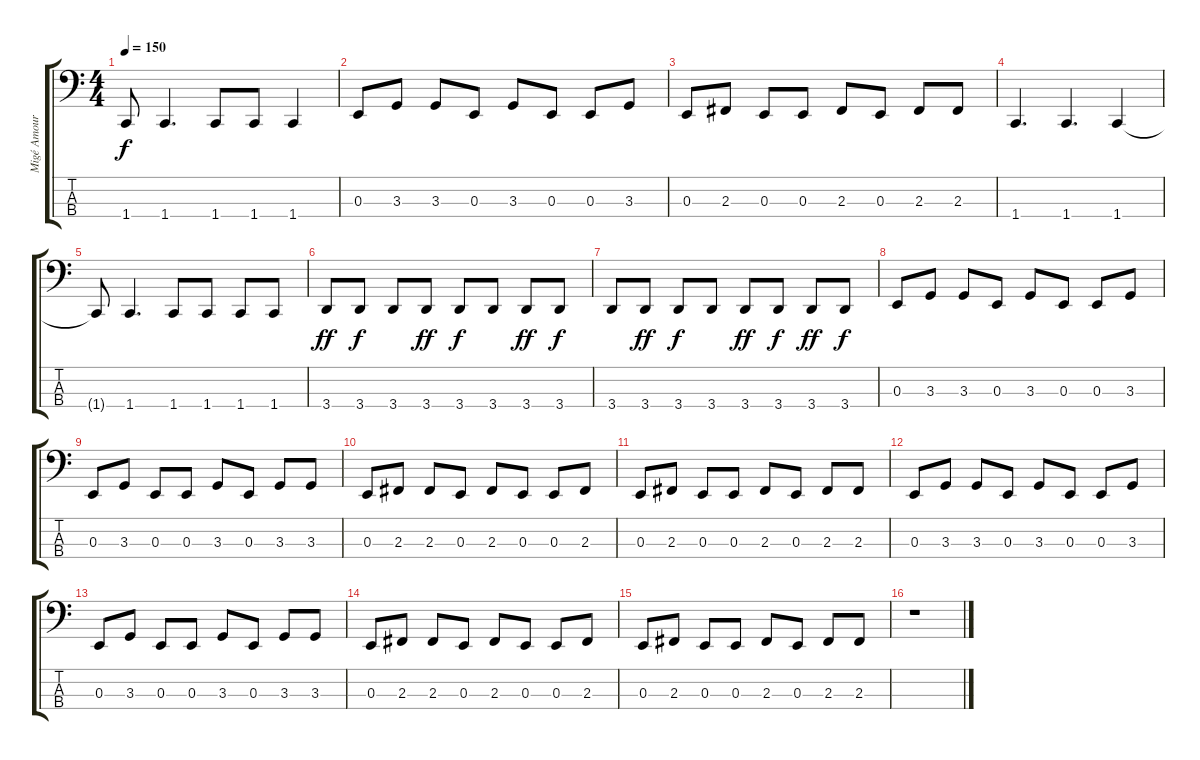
\track ("Migé Amour (Bass)" "Migé Amour") {instrument electricbassfinger}
\staff {score tabs}
\tuning (D2 A1 E1 B0) {hide}
\ts (4 4)
\tempo 150
\clef f4
\ks c
1.4{t}.8{dy f} 1.4.4{d} 1.4.8 1.4.8 1.4.4 |
0.3.8 3.3.8 3.3.8 0.3.8 3.3.8 0.3.8 0.3.8 3.3.8 |
0.3.8 2.3.8 0.3.8 0.3.8 2.3.8 0.3.8 2.3.8 2.3.8 |
1.4.4{d} 1.4.4{d} 1.4.4 |
1.4{t}.8 1.4.4{d} 1.4.8 1.4.8 1.4.8 1.4.8 |
3.4.8{dy ff} 3.4.8{dy f} 3.4.8 3.4.8{dy ff} 3.4.8{dy f} 3.4.8 3.4.8{dy ff} 3.4.8{dy f} |
3.4.8 3.4.8{dy ff} 3.4.8{dy f} 3.4.8 3.4.8{dy ff} 3.4.8{dy f} 3.4.8{dy ff} 3.4.8{dy f} |
0.3.8 3.3.8 3.3.8 0.3.8 3.3.8 0.3.8 0.3.8 3.3.8 |
0.3.8 3.3.8 0.3.8 0.3.8 3.3.8 0.3.8 3.3.8 3.3.8 |
0.3.8 2.3.8 2.3.8 0.3.8 2.3.8 0.3.8 0.3.8 2.3.8 |
0.3.8 2.3.8 0.3.8 0.3.8 2.3.8 0.3.8 2.3.8 2.3.8 |
0.3.8 3.3.8 3.3.8 0.3.8 3.3.8 0.3.8 0.3.8 3.3.8 |
0.3.8 3.3.8 0.3.8 0.3.8 3.3.8 0.3.8 3.3.8 3.3.8 |
0.3.8 2.3.8 2.3.8 0.3.8 2.3.8 0.3.8 0.3.8 2.3.8 |
0.3.8 2.3.8 0.3.8 0.3.8 2.3.8 0.3.8 2.3.8 2.3.8 |
r.1
